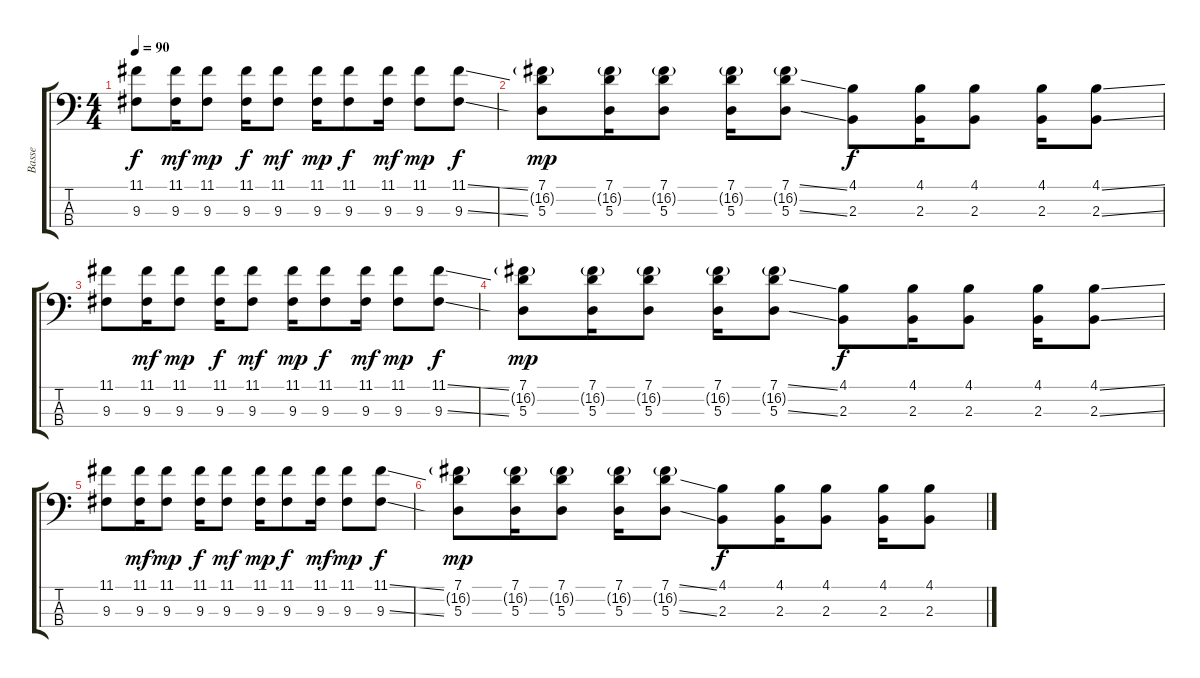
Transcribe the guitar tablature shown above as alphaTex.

\track ("Basse" "Basse") {instrument electricbassfinger}
\staff {score tabs}
\tuning (G2 D2 A1 E1) {hide}
\ts (4 4)
\tempo 90
\clef f4
\ks c
(11.1 9.3).8{dy f volume 13 balance 13} (11.1 9.3).16{dy mf} (11.1 9.3).8{dy mp} (11.1 9.3).16{dy f} (11.1 9.3).8{dy mf} (11.1 9.3).16{dy mp} (11.1 9.3).8{dy f} (11.1 9.3).16{dy mf} (11.1 9.3).8{dy mp} (11.1{ss} 9.3{ss}).8{dy f} |
(7.1 16.2{g} 5.3).8{dy mp} (7.1 16.2{g} 5.3).16 (7.1 16.2{g} 5.3).8 (7.1 16.2{g} 5.3).16 (7.1{ss} 16.2{g} 5.3{ss}).8 (4.1 2.3).8{dy f} (4.1 2.3).16 (4.1 2.3).8 (4.1 2.3).16 (4.1{ss} 2.3{ss}).8 |
(11.1 9.3).8{balance 13} (11.1 9.3).16{dy mf} (11.1 9.3).8{dy mp} (11.1 9.3).16{dy f} (11.1 9.3).8{dy mf} (11.1 9.3).16{dy mp} (11.1 9.3).8{dy f} (11.1 9.3).16{dy mf} (11.1 9.3).8{dy mp} (11.1{ss} 9.3{ss}).8{dy f} |
(7.1 16.2{g} 5.3).8{dy mp} (7.1 16.2{g} 5.3).16 (7.1 16.2{g} 5.3).8 (7.1 16.2{g} 5.3).16 (7.1{ss} 16.2{g} 5.3{ss}).8 (4.1 2.3).8{dy f} (4.1 2.3).16 (4.1 2.3).8 (4.1 2.3).16 (4.1{ss} 2.3{ss}).8 |
(11.1 9.3).8{balance 13} (11.1 9.3).16{dy mf} (11.1 9.3).8{dy mp} (11.1 9.3).16{dy f} (11.1 9.3).8{dy mf} (11.1 9.3).16{dy mp} (11.1 9.3).8{dy f} (11.1 9.3).16{dy mf} (11.1 9.3).8{dy mp} (11.1{ss} 9.3{ss}).8{dy f} |
(7.1 16.2{g} 5.3).8{dy mp} (7.1 16.2{g} 5.3).16 (7.1 16.2{g} 5.3).8 (7.1 16.2{g} 5.3).16 (7.1{ss} 16.2{g} 5.3{ss}).8 (4.1 2.3).8{dy f} (4.1 2.3).16 (4.1 2.3).8 (4.1 2.3).16 (4.1 2.3).8
